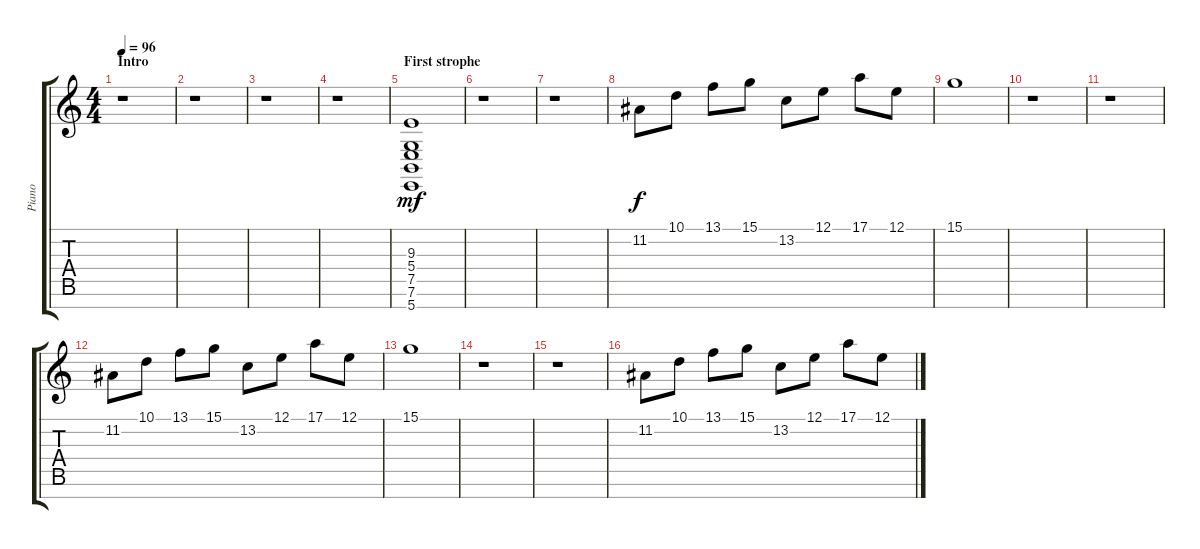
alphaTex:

\track ("Piano" "Piano") {instrument acousticgrandpiano}
\staff {score tabs}
\tuning (E4 B3 G3 D3 A2 E2 B1) {hide}
\ts (4 4)
\section ("" "Intro")
\tempo 96
\clef g2
\ks c
r.1{dy mf instrument acousticgrandpiano} |
r.1 |
r.1 |
r.1 |
\section ("" "First strophe")
(9.3 5.4 7.5 7.6 5.7).1 |
r.1 |
r.1 |
11.2.8{dy f} 10.1.8 13.1.8 15.1.8 13.2.8 12.1.8 17.1.8 12.1.8 |
15.1.1 |
r.1 |
r.1 |
11.2.8 10.1.8 13.1.8 15.1.8 13.2.8 12.1.8 17.1.8 12.1.8 |
15.1.1 |
r.1 |
r.1 |
11.2.8 10.1.8 13.1.8 15.1.8 13.2.8 12.1.8 17.1.8 12.1.8
